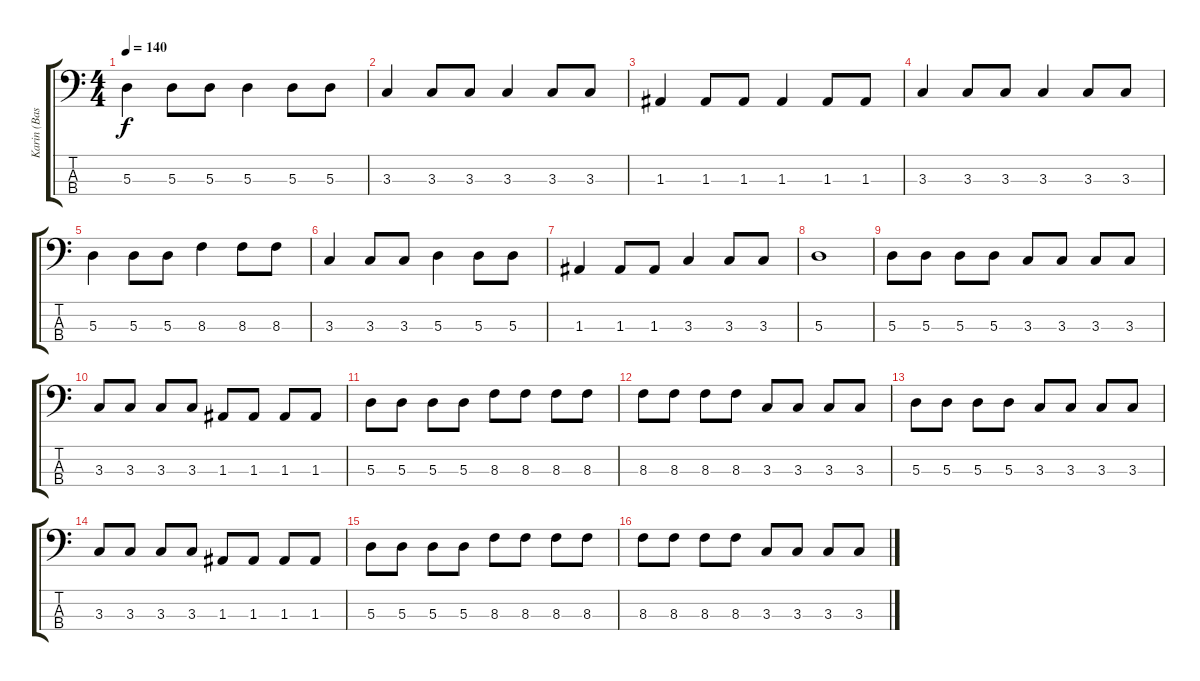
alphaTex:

\track ("Karin (Bass)" "Karin (Bas") {instrument electricbasspick}
\staff {score tabs}
\tuning (G2 D2 A1 E1) {hide}
\ts (4 4)
\tempo 140
\clef f4
\ks c
5.3.4{dy f} 5.3.8 5.3.8 5.3.4 5.3.8 5.3.8 |
3.3.4 3.3.8 3.3.8 3.3.4 3.3.8 3.3.8 |
1.3.4 1.3.8 1.3.8 1.3.4 1.3.8 1.3.8 |
3.3.4 3.3.8 3.3.8 3.3.4 3.3.8 3.3.8 |
5.3.4 5.3.8 5.3.8 8.3.4 8.3.8 8.3.8 |
3.3.4 3.3.8 3.3.8 5.3.4 5.3.8 5.3.8 |
1.3.4 1.3.8 1.3.8 3.3.4 3.3.8 3.3.8 |
5.3.1 |
5.3.8 5.3.8 5.3.8 5.3.8 3.3.8 3.3.8 3.3.8 3.3.8 |
3.3.8 3.3.8 3.3.8 3.3.8 1.3.8 1.3.8 1.3.8 1.3.8 |
5.3.8 5.3.8 5.3.8 5.3.8 8.3.8 8.3.8 8.3.8 8.3.8 |
8.3.8 8.3.8 8.3.8 8.3.8 3.3.8 3.3.8 3.3.8 3.3.8 |
5.3.8 5.3.8 5.3.8 5.3.8 3.3.8 3.3.8 3.3.8 3.3.8 |
3.3.8 3.3.8 3.3.8 3.3.8 1.3.8 1.3.8 1.3.8 1.3.8 |
5.3.8 5.3.8 5.3.8 5.3.8 8.3.8 8.3.8 8.3.8 8.3.8 |
8.3.8 8.3.8 8.3.8 8.3.8 3.3.8 3.3.8 3.3.8 3.3.8
